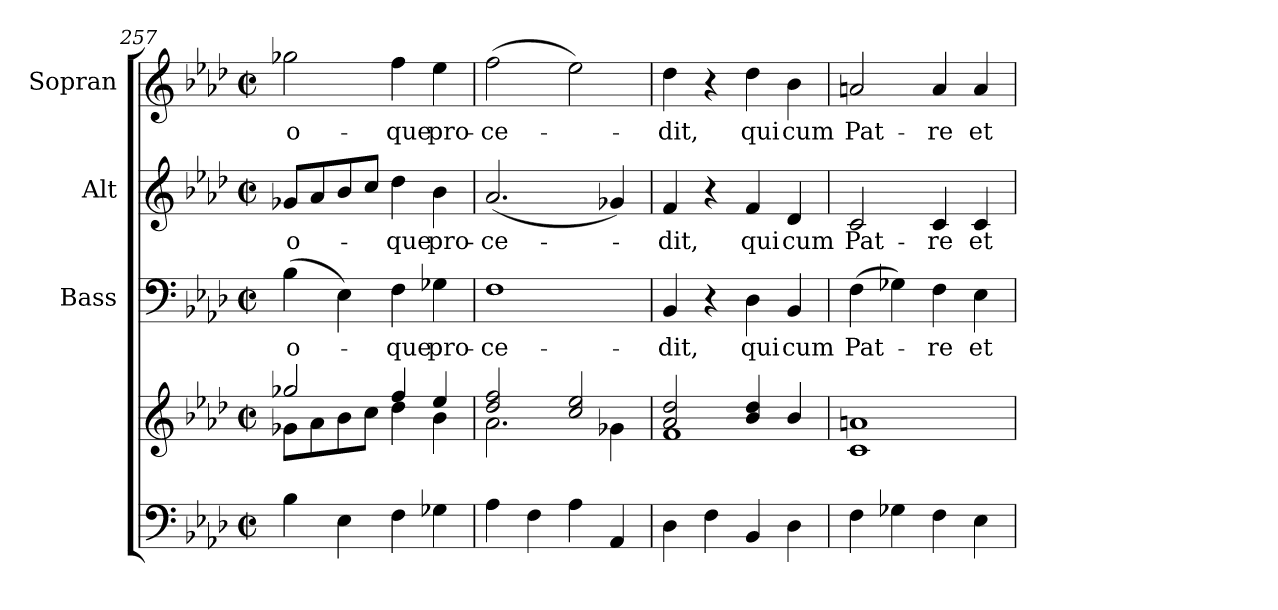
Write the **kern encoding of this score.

**kern	**kern	**kern	**text	**kern	**text	**kern	**text
*part4	*part4	*part3	*part3	*part2	*part2	*part1	*part1
*staff5	*staff4	*staff3	*staff3	*staff2	*staff2	*staff1	*staff1
*	*	*I"Bass	*	*I"Alt	*	*I"Sopran	*
*	*	*I'B.	*	*I'A.	*	*I'S.	*
!!LO:PB:g=z
*clefF4	*clefG2	*clefF4	*	*clefG2	*	*clefG2	*
*k[b-e-a-d-]	*k[b-e-a-d-]	*k[b-e-a-d-]	*	*k[b-e-a-d-]	*	*k[b-e-a-d-]	*
*A-:	*A-:	*A-:	*	*A-:	*	*A-:	*
*M2/2	*M2/2	*M2/2	*	*M2/2	*	*M2/2	*
*met(c|)	*met(c|)	*met(c|)	*	*met(c|)	*	*met(c|)	*
=257	=257	=257	=257	=257	=257	=257	=257
*	*^	*	*	*	*	*	*
!	!	!	!	!LO:LY:b	!	!LO:LY:b	!	!LO:LY:b
4B-\	2gg-X/	8g-X\L	(>4B-\	-o-	8g-X/L	-o-	2gg-X\	-o-
.	.	8a-\	.	.	8a-/	.	.	.
4E-\	.	8b-\	4E-\)	.	8b-/	.	.	.
.	.	8cc\J	.	.	8cc/J	.	.	.
!	!	!	!	!LO:LY:b	!	!LO:LY:b	!	!LO:LY:b
4F\	4ff/	4dd-\	4F\	-que	4dd-\	-que	4ff\	-que
!	!	!	!	!LO:LY:b	!	!LO:LY:b	!	!LO:LY:b
4G-X\	4ee-/	4b-\	4G-X\	pro-	4b-\	pro-	4ee-\	pro-
=258	=258	=258	=258	=258	=258	=258	=258	=258
!	!	!	!	!LO:LY:b	!	!LO:LY:b	!	!LO:LY:b
4A-\	2dd-/ 2ff/	2.a-\	1F	-ce-	(<2.a-/	-ce-	(>2ff\	-ce-
4F\	.	.	.	.	.	.	.	.
4A-\	2cc/ 2ee-/	.	.	.	.	.	2ee-\)	.
4AA-/	.	4g-X\	.	.	4g-X/)	.	.	.
=259	=259	=259	=259	=259	=259	=259	=259	=259
!	!	!	!	!LO:LY:b	!	!LO:LY:b	!	!LO:LY:b
4D-\	2a-/ 2dd-/	1f	4BB-/	-dit,	4f/	-dit,	4dd-\	-dit,
4F\	.	.	4r	.	4r	.	4r	.
!	!	!	!	!LO:LY:b	!	!LO:LY:b	!	!LO:LY:b
4BB-/	4b-/ 4dd-/	.	4D-\	qui	4f/	qui	4dd-\	qui
!	!	!	!	!LO:LY:b	!	!LO:LY:b	!	!LO:LY:b
4D-\	4b-/	.	4BB-/	cum	4d-/	cum	4b-\	cum
*	*v	*v	*	*	*	*	*	*
=260	=260	=260	=260	=260	=260	=260	=260
!	!	!	!LO:LY:b	!	!LO:LY:b	!	!LO:LY:b
4F\	1c 1an	(>4F\	Pat-	2c/	Pat-	2an/	Pat-
4G-X\	.	4G-X\)	.	.	.	.	.
!	!	!	!LO:LY:b	!	!LO:LY:b	!	!LO:LY:b
4F\	.	4F\	-re	4c/	-re	4a/	-re
!	!	!	!LO:LY:b	!	!LO:LY:b	!	!LO:LY:b
4E-\	.	4E-\	et	4c/	et	4a/	et
=	=	=	=	=	=	=	=
*-	*-	*-	*-	*-	*-	*-	*-
